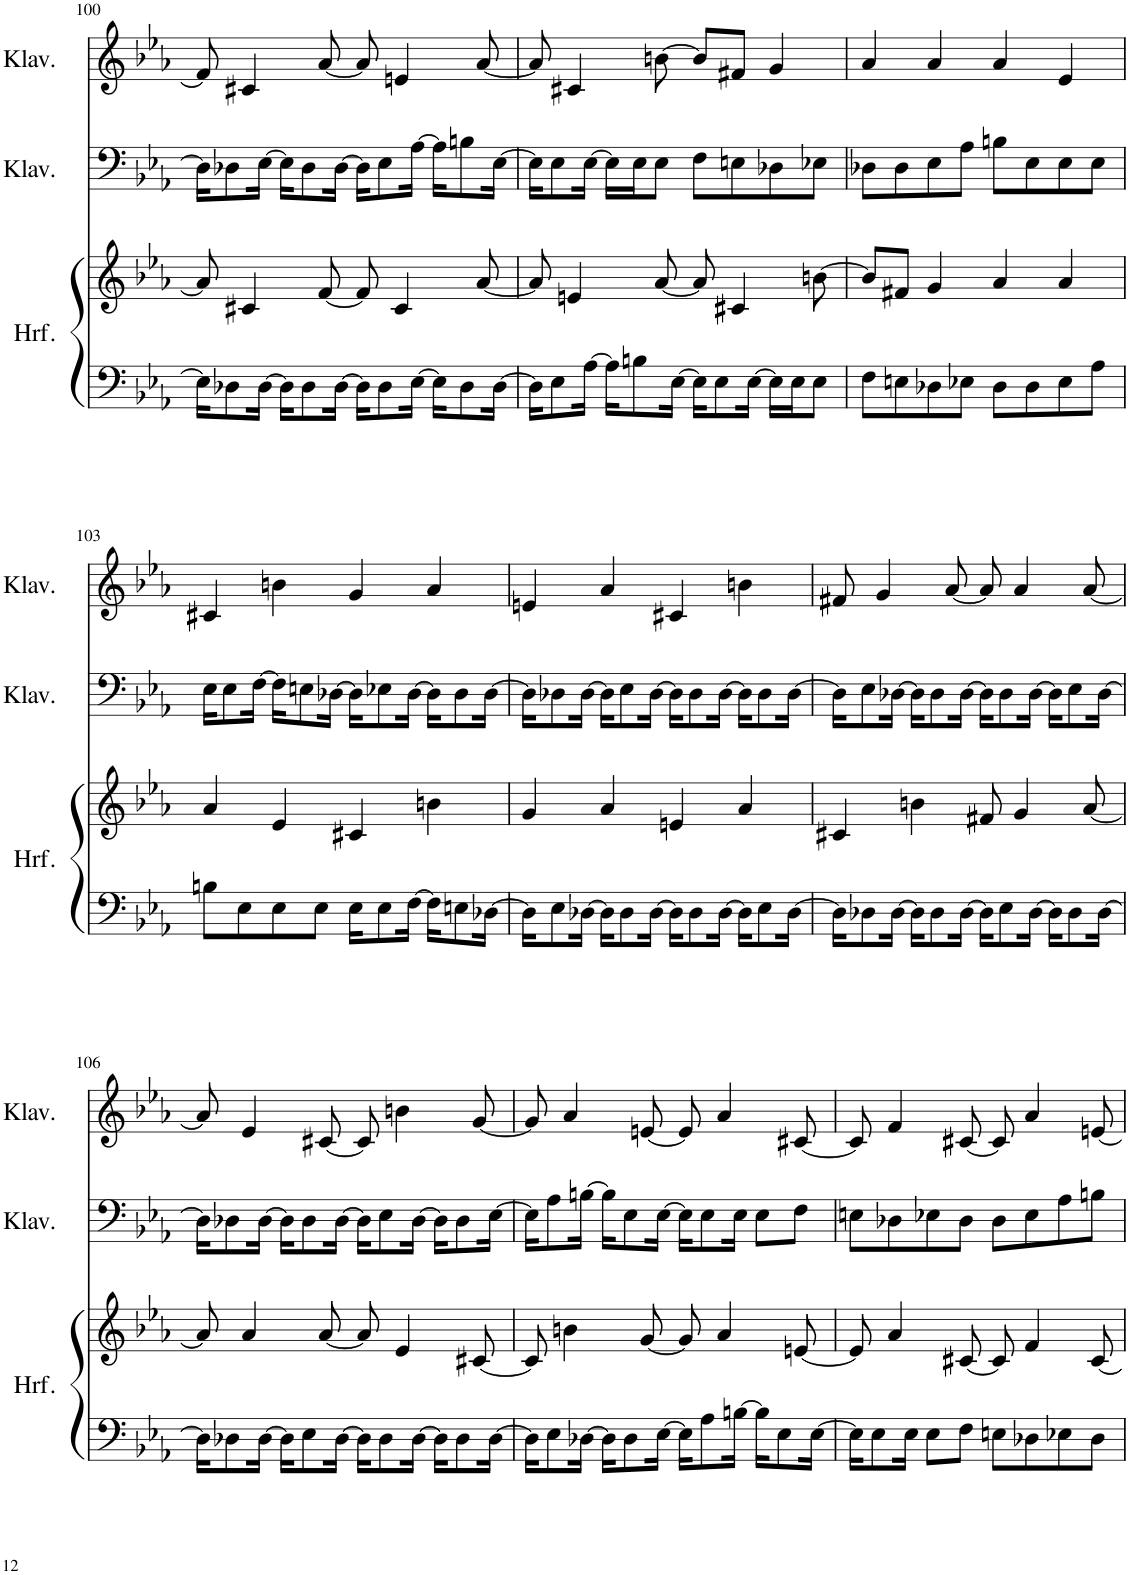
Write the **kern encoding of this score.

**kern	**kern	**kern	**kern
*part3	*part3	*part2	*part1
*staff4	*staff3	*staff2	*staff1
*I"Harfe	*	*I"Klavier	*I"Klavier
*I'Hrf.	*	*I'Klav.	*I'Klav.
!!LO:PB:g=z
*clefF4	*clefG2	*clefF4	*clefG2
*k[b-e-a-]	*k[b-e-a-]	*k[b-e-a-]	*k[b-e-a-]
*M4/4	*M4/4	*M4/4	*M4/4
=100	=100	=100	=100
16E-\KL]	8a-/]	16D-\KL]	8f/]
8D-X\	.	8D-X\	.
.	4c#X/	.	4c#X/
[16D-\Jk	.	[16E-\Jk	.
16D-\KL]	.	16E-\KL]	.
8D-\	.	8D-\	.
.	[8f/	.	[8a-/
[16D-\Jk	.	[16D-\Jk	.
16D-\KL]	8f/]	16D-\KL]	8a-/]
8D-\	.	8E-\	.
.	4c#/	.	4en/
[16E-\Jk	.	[16A-\Jk	.
16E-\KL]	.	16A-\KL]	.
8D-\	.	8Bn\	.
.	[8a-/	.	[8a-/
[16D-\Jk	.	[16E-\Jk	.
=101	=101	=101	=101
16D-\KL]	8a-/]	16E-\KL]	8a-/]
8E-\	.	8E-\	.
.	4en/	.	4c#X/
[16A-\Jk	.	[16E-\Jk	.
16A-\KL]	.	16E-\LL]	.
8Bn\	.	16E-\J	.
.	[8a-/	8E-\J	[8bn\
[16E-\Jk	.	.	.
16E-\KL]	8a-/]	8F\L	8b/L]
8E-\	.	.	.
.	4c#X/	8En\	8f#X/J
[16E-\Jk	.	.	.
16E-\LL]	.	8D-X\	4g/
16E-\J	.	.	.
8E-\J	[8bn\	8E-X\J	.
=102	=102	=102	=102
8F\L	8b/L]	8D-X\L	4a-/
8En\	8f#X/J	8D-\	.
8D-X\	4g/	8E-\	4a-/
8E-X\J	.	8A-\J	.
8D-\L	4a-/	8Bn\L	4a-/
8D-\	.	8E-\	.
8E-\	4a-/	8E-\	4e-/
8A-\J	.	8E-\J	.
!!LO:LB:g=z
=103	=103	=103	=103
8Bn\L	4a-/	16E-\KL	4c#X/
.	.	8E-\	.
8E-\	.	.	.
.	.	[16F\Jk	.
8E-\	4e-/	16F\KL]	4bn\
.	.	8En\	.
8E-\J	.	.	.
.	.	[16D-X\Jk	.
16E-\KL	4c#X/	16D-\KL]	4g/
8E-\	.	8E-X\	.
[16F\Jk	.	[16D-\Jk	.
16F\KL]	4bn\	16D-\KL]	4a-/
8En\	.	8D-\	.
[16D-X\Jk	.	[16D-\Jk	.
=104	=104	=104	=104
16D-\KL]	4g/	16D-\KL]	4en/
8E-\	.	8D-X\	.
[16D-X\Jk	.	[16D-\Jk	.
16D-\KL]	4a-/	16D-\KL]	4a-/
8D-\	.	8E-\	.
[16D-\Jk	.	[16D-\Jk	.
16D-\KL]	4en/	16D-\KL]	4c#X/
8D-\	.	8D-\	.
[16D-\Jk	.	[16D-\Jk	.
16D-\KL]	4a-/	16D-\KL]	4bn\
8E-\	.	8D-\	.
[16D-\Jk	.	[16D-\Jk	.
=105	=105	=105	=105
16D-\KL]	4c#X/	16D-\KL]	8f#X/
8D-X\	.	8E-\	.
.	.	.	4g/
[16D-\Jk	.	[16D-X\Jk	.
16D-\KL]	4bn\	16D-\KL]	.
8D-\	.	8D-\	.
.	.	.	[8a-/
[16D-\Jk	.	[16D-\Jk	.
16D-\KL]	8f#X/	16D-\KL]	8a-/]
8E-\	.	8D-\	.
.	4g/	.	4a-/
[16D-\Jk	.	[16D-\Jk	.
16D-\KL]	.	16D-\KL]	.
8D-\	.	8E-\	.
.	[8a-/	.	[8a-/
[16D-\Jk	.	[16D-\Jk	.
!!LO:LB:g=z
=106	=106	=106	=106
16D-\KL]	8a-/]	16D-\KL]	8a-/]
8D-X\	.	8D-X\	.
.	4a-/	.	4e-/
[16D-\Jk	.	[16D-\Jk	.
16D-\KL]	.	16D-\KL]	.
8E-\	.	8D-\	.
.	[8a-/	.	[8c#X/
[16D-\Jk	.	[16D-\Jk	.
16D-\KL]	8a-/]	16D-\KL]	8c#/]
8D-\	.	8E-\	.
.	4e-/	.	4bn\
[16D-\Jk	.	[16D-\Jk	.
16D-\KL]	.	16D-\KL]	.
8D-\	.	8D-\	.
.	[8c#X/	.	[8g/
[16D-\Jk	.	[16E-\Jk	.
=107	=107	=107	=107
16D-\KL]	8c#/]	16E-\KL]	8g/]
8E-\	.	8A-\	.
.	4bn\	.	4a-/
[16D-X\Jk	.	[16Bn\Jk	.
16D-\KL]	.	16B\KL]	.
8D-\	.	8E-\	.
.	[8g/	.	[8en/
[16E-\Jk	.	[16E-\Jk	.
16E-\KL]	8g/]	16E-\KL]	8e/]
8A-\	.	8E-\	.
.	4a-/	.	4a-/
[16Bn\Jk	.	16E-\Jk	.
16B\KL]	.	8E-\L	.
8E-\	.	.	.
.	[8en/	8F\J	[8c#X/
[16E-\Jk	.	.	.
=108	=108	=108	=108
16E-\KL]	8e/]	8En\L	8c#/]
8E-\	.	.	.
.	4a-/	8D-X\	4f/
16E-\Jk	.	.	.
8E-\L	.	8E-X\	.
8F\J	[8c#X/	8D-\J	[8c#X/
8En\L	8c#/]	8D-\L	8c#/]
8D-X\	4f/	8E-\	4a-/
8E-X\	.	8A-\	.
8D-\J	[8c#/	8Bn\J	[8en/
=	=	=	=
*-	*-	*-	*-
